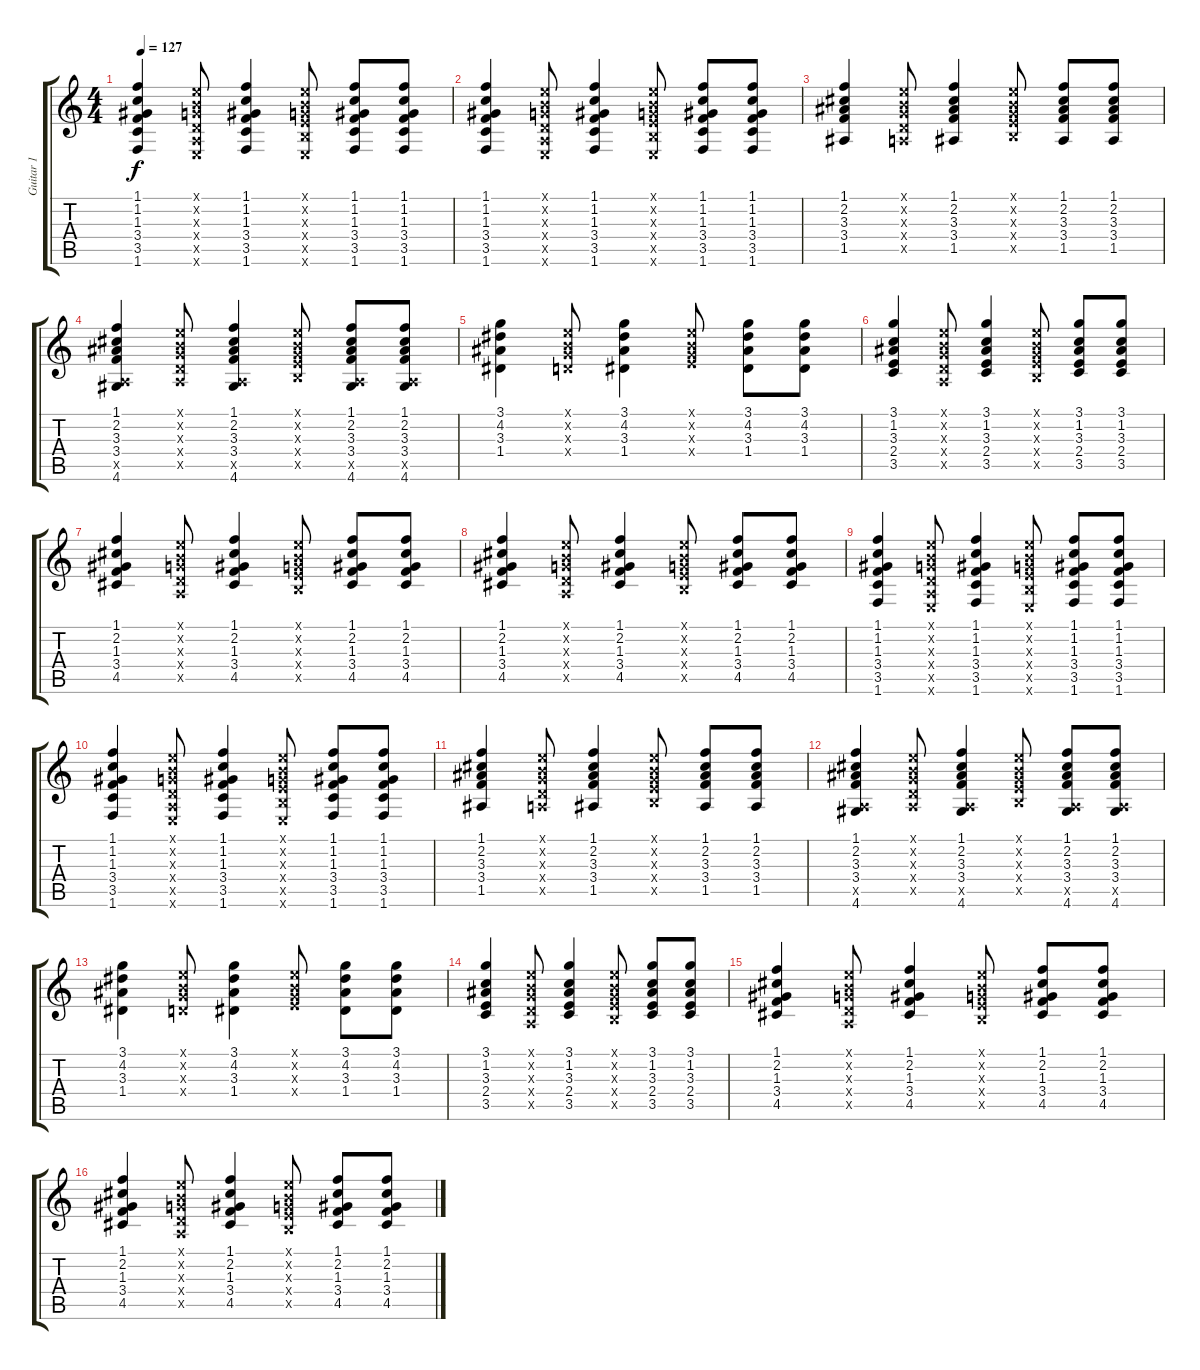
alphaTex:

\track ("Guitar 1" "Guitar 1") {instrument acousticguitarsteel}
\staff {score tabs}
\tuning (E4 B3 G3 D3 A2 E2) {hide}
\ts (4 4)
\tempo 127
\clef g2
\ks c
(1.1 1.2 1.3 3.4 3.5 1.6).4{dy f} (0.1{x} 0.2{x} 0.3{x} 0.4{x} 0.5{x} 0.6{x}).8 (1.1 1.2 1.3 3.4 3.5 1.6).4 (0.1{x} 0.2{x} 0.3{x} 2.4{x} 2.5{x} 0.6{x}).8 (1.1 1.2 1.3 3.4 3.5 1.6).8 (1.1 1.2 1.3 3.4 3.5 1.6).8 |
(1.1 1.2 1.3 3.4 3.5 1.6).4 (0.1{x} 0.2{x} 0.3{x} 0.4{x} 0.5{x} 0.6{x}).8 (1.1 1.2 1.3 3.4 3.5 1.6).4 (0.1{x} 0.2{x} 0.3{x} 2.4{x} 2.5{x} 0.6{x}).8 (1.1 1.2 1.3 3.4 3.5 1.6).8 (1.1 1.2 1.3 3.4 3.5 1.6).8 |
(1.1 2.2 3.3 3.4 1.5).4 (0.1{x} 0.2{x} 0.3{x} 0.4{x} 0.5{x}).8 (1.1 2.2 3.3 3.4 1.5).4 (0.1{x} 0.2{x} 0.3{x} 2.4{x} 2.5{x}).8 (1.1 2.2 3.3 3.4 1.5).8 (1.1 2.2 3.3 3.4 1.5).8 |
(1.1 2.2 3.3 3.4 0.5{x} 4.6).4 (0.1{x} 0.2{x} 0.3{x} 0.4{x} 0.5{x}).8 (1.1 2.2 3.3 3.4 0.5{x} 4.6).4 (0.1{x} 0.2{x} 0.3{x} 2.4{x} 2.5{x}).8 (1.1 2.2 3.3 3.4 0.5{x} 4.6).8 (1.1 2.2 3.3 3.4 0.5{x} 4.6).8 |
(3.1 4.2 3.3 1.4).4 (0.1{x} 0.2{x} 0.3{x} 0.4{x}).8 (3.1 4.2 3.3 1.4).4 (0.1{x} 0.2{x} 0.3{x} 2.4{x}).8 (3.1 4.2 3.3 1.4).8 (3.1 4.2 3.3 1.4).8 |
(3.1 1.2 3.3 2.4 3.5).4 (0.1{x} 0.2{x} 0.3{x} 0.4{x} 0.5{x}).8 (3.1 1.2 3.3 2.4 3.5).4 (0.1{x} 0.2{x} 0.3{x} 2.4{x} 2.5{x}).8 (3.1 1.2 3.3 2.4 3.5).8 (3.1 1.2 3.3 2.4 3.5).8 |
(1.1 2.2 1.3 3.4 4.5).4 (0.1{x} 0.2{x} 0.3{x} 0.4{x} 0.5{x}).8 (1.1 2.2 1.3 3.4 4.5).4 (0.1{x} 0.2{x} 0.3{x} 2.4{x} 2.5{x}).8 (1.1 2.2 1.3 3.4 4.5).8 (1.1 2.2 1.3 3.4 4.5).8 |
(1.1 2.2 1.3 3.4 4.5).4 (0.1{x} 0.2{x} 0.3{x} 0.4{x} 0.5{x}).8 (1.1 2.2 1.3 3.4 4.5).4 (0.1{x} 0.2{x} 0.3{x} 2.4{x} 2.5{x}).8 (1.1 2.2 1.3 3.4 4.5).8 (1.1 2.2 1.3 3.4 4.5).8 |
(1.1 1.2 1.3 3.4 3.5 1.6).4 (0.1{x} 0.2{x} 0.3{x} 0.4{x} 0.5{x} 0.6{x}).8 (1.1 1.2 1.3 3.4 3.5 1.6).4 (0.1{x} 0.2{x} 0.3{x} 2.4{x} 2.5{x} 0.6{x}).8 (1.1 1.2 1.3 3.4 3.5 1.6).8 (1.1 1.2 1.3 3.4 3.5 1.6).8 |
(1.1 1.2 1.3 3.4 3.5 1.6).4 (0.1{x} 0.2{x} 0.3{x} 0.4{x} 0.5{x} 0.6{x}).8 (1.1 1.2 1.3 3.4 3.5 1.6).4 (0.1{x} 0.2{x} 0.3{x} 2.4{x} 2.5{x} 0.6{x}).8 (1.1 1.2 1.3 3.4 3.5 1.6).8 (1.1 1.2 1.3 3.4 3.5 1.6).8 |
(1.1 2.2 3.3 3.4 1.5).4 (0.1{x} 0.2{x} 0.3{x} 0.4{x} 0.5{x}).8 (1.1 2.2 3.3 3.4 1.5).4 (0.1{x} 0.2{x} 0.3{x} 2.4{x} 2.5{x}).8 (1.1 2.2 3.3 3.4 1.5).8 (1.1 2.2 3.3 3.4 1.5).8 |
(1.1 2.2 3.3 3.4 0.5{x} 4.6).4 (0.1{x} 0.2{x} 0.3{x} 0.4{x} 0.5{x}).8 (1.1 2.2 3.3 3.4 0.5{x} 4.6).4 (0.1{x} 0.2{x} 0.3{x} 2.4{x} 2.5{x}).8 (1.1 2.2 3.3 3.4 0.5{x} 4.6).8 (1.1 2.2 3.3 3.4 0.5{x} 4.6).8 |
(3.1 4.2 3.3 1.4).4 (0.1{x} 0.2{x} 0.3{x} 0.4{x}).8 (3.1 4.2 3.3 1.4).4 (0.1{x} 0.2{x} 0.3{x} 2.4{x}).8 (3.1 4.2 3.3 1.4).8 (3.1 4.2 3.3 1.4).8 |
(3.1 1.2 3.3 2.4 3.5).4 (0.1{x} 0.2{x} 0.3{x} 0.4{x} 0.5{x}).8 (3.1 1.2 3.3 2.4 3.5).4 (0.1{x} 0.2{x} 0.3{x} 2.4{x} 2.5{x}).8 (3.1 1.2 3.3 2.4 3.5).8 (3.1 1.2 3.3 2.4 3.5).8 |
(1.1 2.2 1.3 3.4 4.5).4 (0.1{x} 0.2{x} 0.3{x} 0.4{x} 0.5{x}).8 (1.1 2.2 1.3 3.4 4.5).4 (0.1{x} 0.2{x} 0.3{x} 2.4{x} 2.5{x}).8 (1.1 2.2 1.3 3.4 4.5).8 (1.1 2.2 1.3 3.4 4.5).8 |
(1.1 2.2 1.3 3.4 4.5).4 (0.1{x} 0.2{x} 0.3{x} 0.4{x} 0.5{x}).8 (1.1 2.2 1.3 3.4 4.5).4 (0.1{x} 0.2{x} 0.3{x} 2.4{x} 2.5{x}).8 (1.1 2.2 1.3 3.4 4.5).8 (1.1 2.2 1.3 3.4 4.5).8
